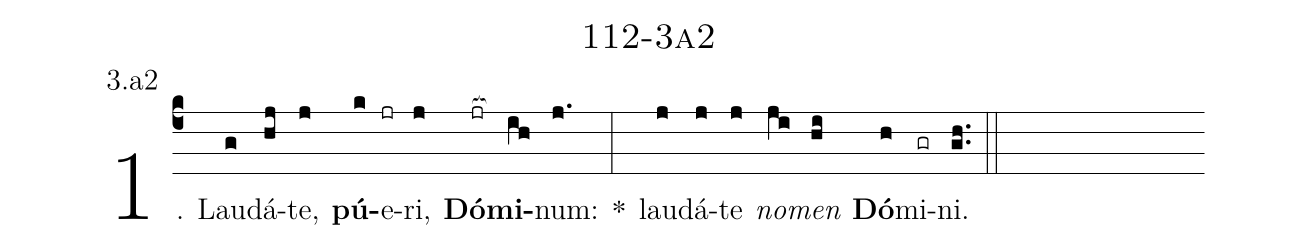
name: 112-3a2;
annotation: 3.a2;
%%
(c4)1. Lau(g)dá(hj)te,(j) <b>pú</b>(k)e(jr)ri,(j) <b>Dó</b>(jr[ocb:1{])<b>mi</b>(ih[ocb:0}])num:(j.) *(:) lau(j)dá(j)te(j) <i>no</i>(ji)<i>men</i>(hi) <b>Dó</b>(h)mi(gr)ni.(gh..) (::)
